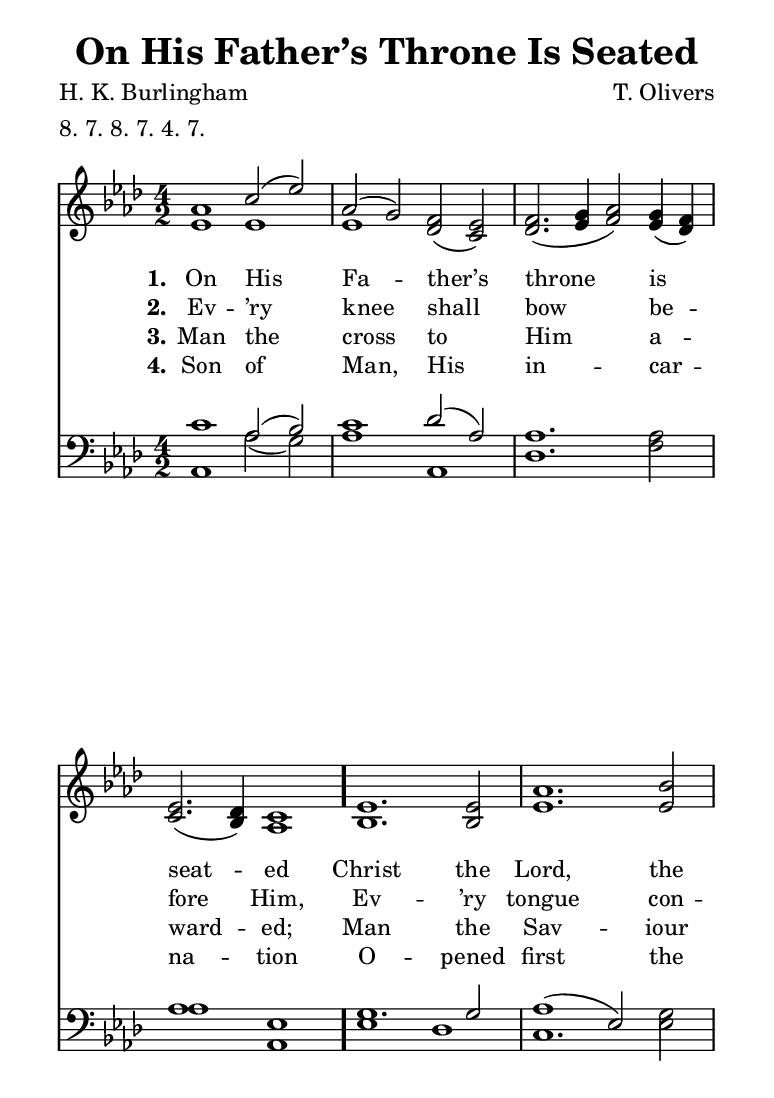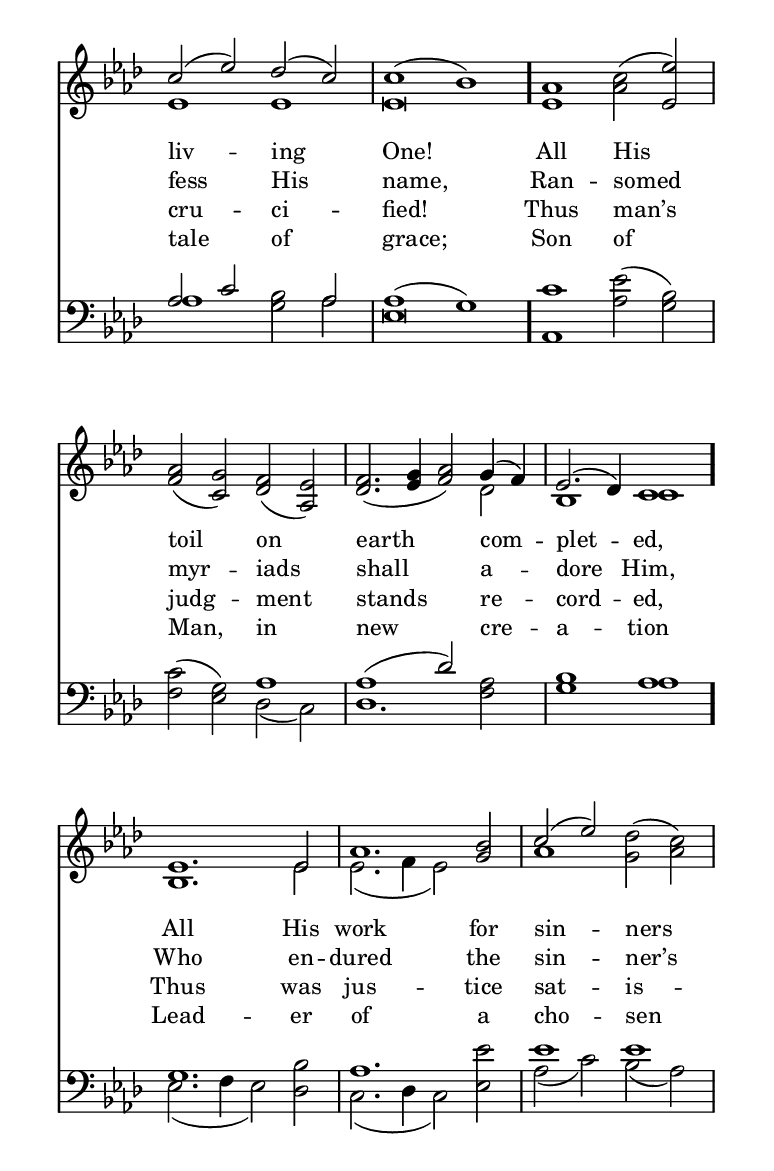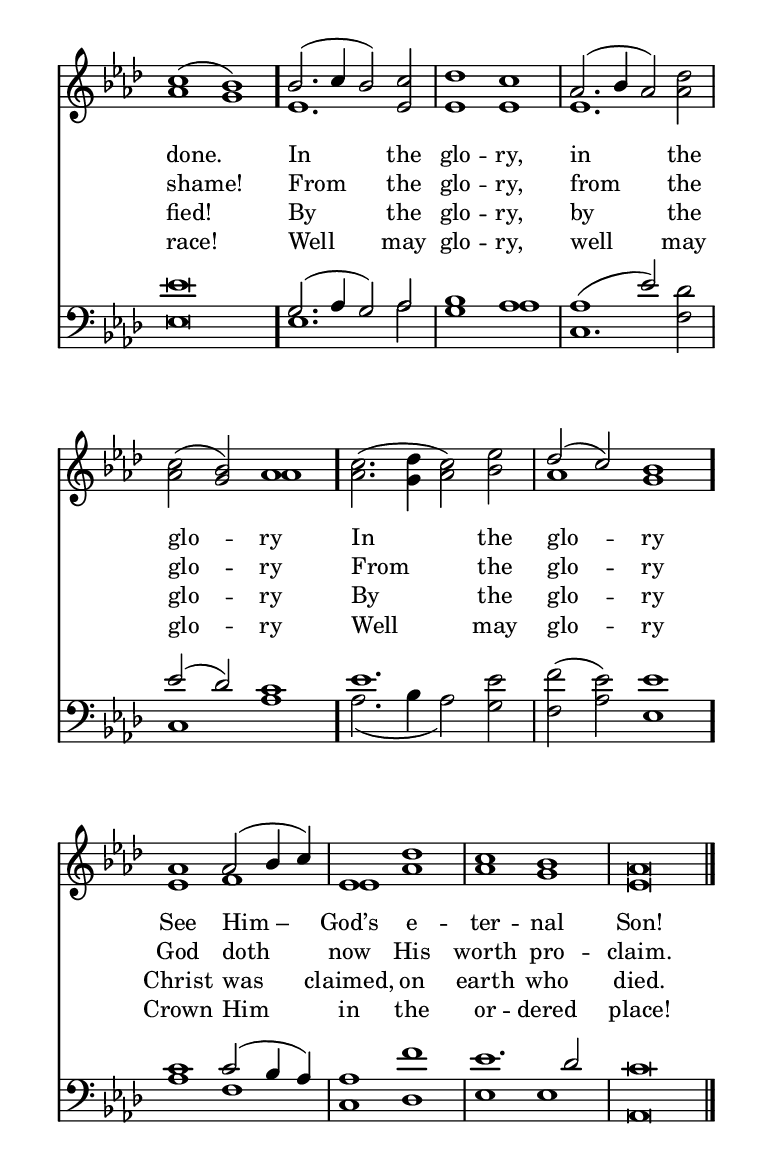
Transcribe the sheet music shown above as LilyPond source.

\include "common/global.ily"
\paper {
  \include "common/paper.ily"
  system-count = #(cond (is-eogsized 4) (#t #f))
}

\header{
  hymnnumber = "185"
  title = "On His Father’s Throne Is Seated"
  tunename = ""
  meter = "8. 7. 8. 7. 4. 7."
  poet = "H. K. Burlingham"
  composer = "T. Olivers"
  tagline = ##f
}

% for fermata in MIDI
ta = { \tempo 2=100 }
tb = { \tempo 2=50 }

global = {
  \include "common/overrides.ily"
  \override Staff.TimeSignature.style = #'numbered
  \time 4/2
  \override Score.MetronomeMark.transparent = ##t % hide all fermata changes too
  \ta
  \key aes \major
  \autoBeamOff
}

notesSoprano = {
\global
\relative c'' {

  aes1 c2( ees) | aes,( g) f( ees) | f2.( g4 aes2) g4( f) | ees2.( des4) c1 |
  ees1. ees2 | aes1. bes2 | c2( ees) des( c) | c1( bes) |
  aes1 c2( ees) | aes,( g) f( ees) | f2.( g4 aes2) g4( f) | ees2.( des4) c1 |
  ees1. ees2 | aes1. bes2 | c( ees) des( c) | c1( bes) |
  bes2.( c4 bes2) c | des1 c | aes2.( bes4 aes2) des2 | c2( bes) aes1 |
  c2.( des4 c2) ees | des( c) bes1 |
  aes1 aes2( bes4 c) | ees,1 des' | c bes | aes\breve
  \bar "|."

}
}

notesAlto = {
\global
\relative e' {

  ees1 ees | ees des2( c) | des2.( ees4 f2) ees4( des) | c2.( bes4) aes1 |
  bes1. bes2 | ees1. ees2 | ees1 ees | ees\breve |
  ees1 aes2( ees) | f( c) des( aes) | des2.( ees4 f2) des2 | bes1 c |
  bes1. ees2 | ees2.( f4 ees2) g | aes1 g2( aes) | aes1( g) |
  ees1. ees2 | ees1 ees | ees1. aes2 | aes( g) aes1 |
  aes2.( g4 aes2) bes2 | aes1 g |
  ees1 f | ees aes | aes g | ees\breve

}
}

notesTenor = {
\global
\relative a {

  c1 aes2( bes) | c1 des2( aes) | aes1. aes2 | aes1 ees |
  g1. g2 | aes1( ees2) g2 | aes2 c bes aes | aes1( g) |
  c1 ees2( bes) | c( g) aes1 | aes1( des2) aes2 | bes1 aes |
  g1. bes2 | aes1. ees'2 | ees1 ees | ees\breve |
  g,2.( aes4 g2) aes | bes1 aes | aes1( ees'2) des | ees( des) c1 |
  ees1. ees2 | f2( ees) ees1 |
  c1 c2( bes4 aes) | aes1 f' | ees1. des2 | c\breve

}
}

notesBass = {
\global
\relative f, {

  aes1 aes'2( g) | aes1 aes, | des1. f2 | aes1 aes, |
  ees'1 des | c1. ees2 | aes1 g2 aes | ees\breve
  aes,1 aes'2( g) | f( ees) des( c) | des1. f2 | g1 aes1 |
  ees2.( f4 ees2) des | c2.( des4 c2) ees2 | aes( c) bes( aes) | ees\breve |
  ees1. aes2 | g1 aes | c,1. f2 | c1 aes' |
  aes2.( bes4 aes2) g | f( aes) ees1 |
  aes1 f | c des | ees ees | aes,\breve

}
}

wordsA = \lyricmode {
\set stanza = "1."

On His Fa -- ther’s throne is seat -- ed \bar "."
Christ the Lord, the liv -- ing One! \bar "."
All His toil on earth com -- plet -- ed, \bar "."
All His work for sin -- ners done. \bar "."
In the glo -- ry, in the glo -- ry \bar "."
%{HIDE>%} In the glo -- ry \bar "." %{<HIDE%}
See Him_– God’s e -- ter -- nal Son! \bar "."

}

wordsB = \lyricmode {
\set stanza = "2."

Ev -- ’ry knee shall bow be -- fore Him,
Ev -- ’ry tongue con -- fess His name,
Ran -- somed myr -- iads shall a -- dore Him,
Who en -- dured the sin -- ner’s shame!
From the glo -- ry, from the glo -- ry
%{HIDE>%} From the glo -- ry %{<HIDE%}
God doth now His worth pro -- claim.

}

wordsC = \lyricmode {
\set stanza = "3."

Man the cross to Him a -- ward -- ed;
Man the Sav -- iour cru -- ci -- fied!
Thus man’s judg -- ment stands re -- cord -- ed,
Thus was jus -- tice sat -- is -- fied!
By the glo -- ry, by the glo -- ry
%{HIDE>%} By the glo -- ry %{<HIDE%}
Christ was claimed, on earth who died.

}

wordsD = \lyricmode {
\set stanza = "4."

Son of Man, His in -- car -- na -- tion
O -- pened first the tale of grace;
Son of Man, in new cre -- a -- tion
Lead -- er of a cho -- sen race!
Well may glo -- ry, well may glo -- ry
%{HIDE>%} Well may glo -- ry %{<HIDE%}
Crown Him in the or -- dered place!

}

\score {
  \context ChoirStaff <<
    \context Staff = upper <<
      \set Staff.autoBeaming = ##f
      \set ChoirStaff.systemStartDelimiter = #'SystemStartBar
      \set ChoirStaff.printPartCombineTexts = ##f
      \partcombine #'(2 . 11) \notesSoprano \notesAlto
      \context NullVoice = sopranos { \voiceOne << \notesSoprano >> }
      \context Lyrics = one   \lyricsto sopranos \wordsA
      \context Lyrics = two   \lyricsto sopranos \wordsB
      \context Lyrics = three \lyricsto sopranos \wordsC
      \context Lyrics = four  \lyricsto sopranos \wordsD
    >>
    \context Staff = men <<
      \set Staff.autoBeaming = ##f
      \clef bass
      \set ChoirStaff.printPartCombineTexts = ##f
      \partcombine #'(2 . 11) \notesTenor \notesBass
    >>
  >>
  \layout {
    \include "common/layout.ily"
  }
  \midi{
    \include "common/midi.ily"
  }
}

\version "2.19.49"  % necessary for upgrading to future LilyPond versions.

% vi:set et ts=2 sw=2 ai nocindent syntax=lilypond:
